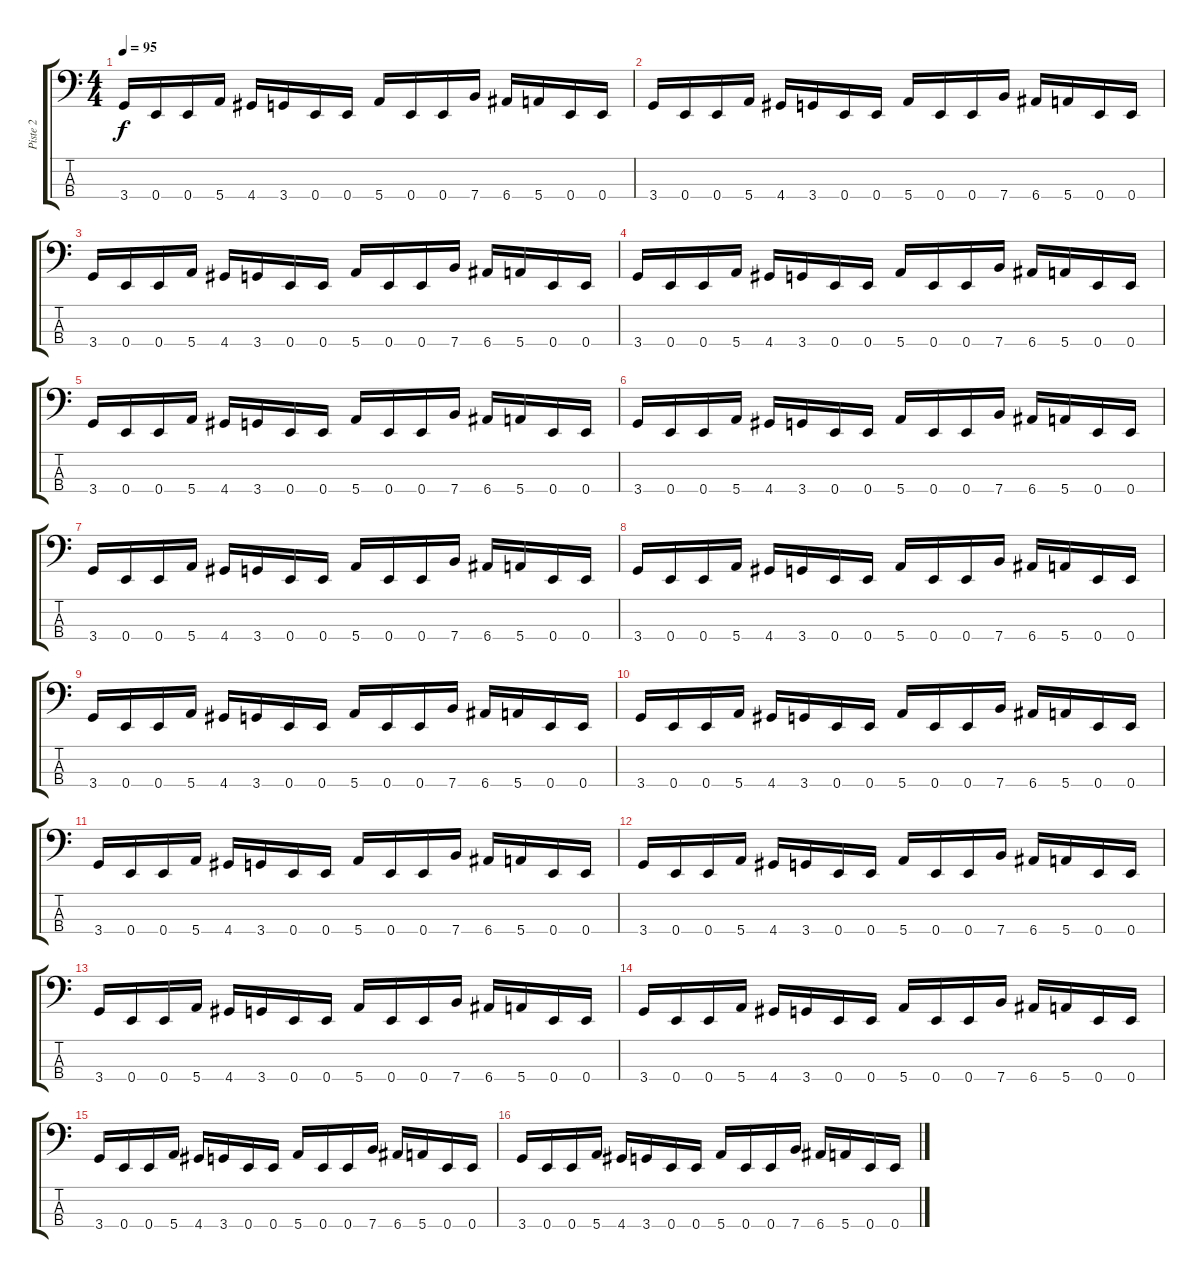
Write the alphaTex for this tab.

\track ("Piste 2" "Piste 2") {instrument electricbassfinger}
\staff {score tabs}
\tuning (A2 E2 B1 E1) {hide}
\ts (4 4)
\tempo 95
\clef f4
\ks c
3.4.16{dy f instrument electricbassfinger} 0.4.16 0.4.16 5.4.16 4.4.16 3.4.16 0.4.16 0.4.16 5.4.16 0.4.16 0.4.16 7.4.16 6.4.16 5.4.16 0.4.16 0.4.16 |
3.4.16 0.4.16 0.4.16 5.4.16 4.4.16 3.4.16 0.4.16 0.4.16 5.4.16 0.4.16 0.4.16 7.4.16 6.4.16 5.4.16 0.4.16 0.4.16 |
3.4.16 0.4.16 0.4.16 5.4.16 4.4.16 3.4.16 0.4.16 0.4.16 5.4.16 0.4.16 0.4.16 7.4.16 6.4.16 5.4.16 0.4.16 0.4.16 |
3.4.16 0.4.16 0.4.16 5.4.16 4.4.16 3.4.16 0.4.16 0.4.16 5.4.16 0.4.16 0.4.16 7.4.16 6.4.16 5.4.16 0.4.16 0.4.16 |
3.4.16 0.4.16 0.4.16 5.4.16 4.4.16 3.4.16 0.4.16 0.4.16 5.4.16 0.4.16 0.4.16 7.4.16 6.4.16 5.4.16 0.4.16 0.4.16 |
3.4.16 0.4.16 0.4.16 5.4.16 4.4.16 3.4.16 0.4.16 0.4.16 5.4.16 0.4.16 0.4.16 7.4.16 6.4.16 5.4.16 0.4.16 0.4.16 |
3.4.16 0.4.16 0.4.16 5.4.16 4.4.16 3.4.16 0.4.16 0.4.16 5.4.16 0.4.16 0.4.16 7.4.16 6.4.16 5.4.16 0.4.16 0.4.16 |
3.4.16 0.4.16 0.4.16 5.4.16 4.4.16 3.4.16 0.4.16 0.4.16 5.4.16 0.4.16 0.4.16 7.4.16 6.4.16 5.4.16 0.4.16 0.4.16 |
3.4.16 0.4.16 0.4.16 5.4.16 4.4.16 3.4.16 0.4.16 0.4.16 5.4.16 0.4.16 0.4.16 7.4.16 6.4.16 5.4.16 0.4.16 0.4.16 |
3.4.16 0.4.16 0.4.16 5.4.16 4.4.16 3.4.16 0.4.16 0.4.16 5.4.16 0.4.16 0.4.16 7.4.16 6.4.16 5.4.16 0.4.16 0.4.16 |
3.4.16 0.4.16 0.4.16 5.4.16 4.4.16 3.4.16 0.4.16 0.4.16 5.4.16 0.4.16 0.4.16 7.4.16 6.4.16 5.4.16 0.4.16 0.4.16 |
3.4.16 0.4.16 0.4.16 5.4.16 4.4.16 3.4.16 0.4.16 0.4.16 5.4.16 0.4.16 0.4.16 7.4.16 6.4.16 5.4.16 0.4.16 0.4.16 |
3.4.16 0.4.16 0.4.16 5.4.16 4.4.16 3.4.16 0.4.16 0.4.16 5.4.16 0.4.16 0.4.16 7.4.16 6.4.16 5.4.16 0.4.16 0.4.16 |
3.4.16 0.4.16 0.4.16 5.4.16 4.4.16 3.4.16 0.4.16 0.4.16 5.4.16 0.4.16 0.4.16 7.4.16 6.4.16 5.4.16 0.4.16 0.4.16 |
3.4.16 0.4.16 0.4.16 5.4.16 4.4.16 3.4.16 0.4.16 0.4.16 5.4.16 0.4.16 0.4.16 7.4.16 6.4.16 5.4.16 0.4.16 0.4.16 |
3.4.16 0.4.16 0.4.16 5.4.16 4.4.16 3.4.16 0.4.16 0.4.16 5.4.16 0.4.16 0.4.16 7.4.16 6.4.16 5.4.16 0.4.16 0.4.16
